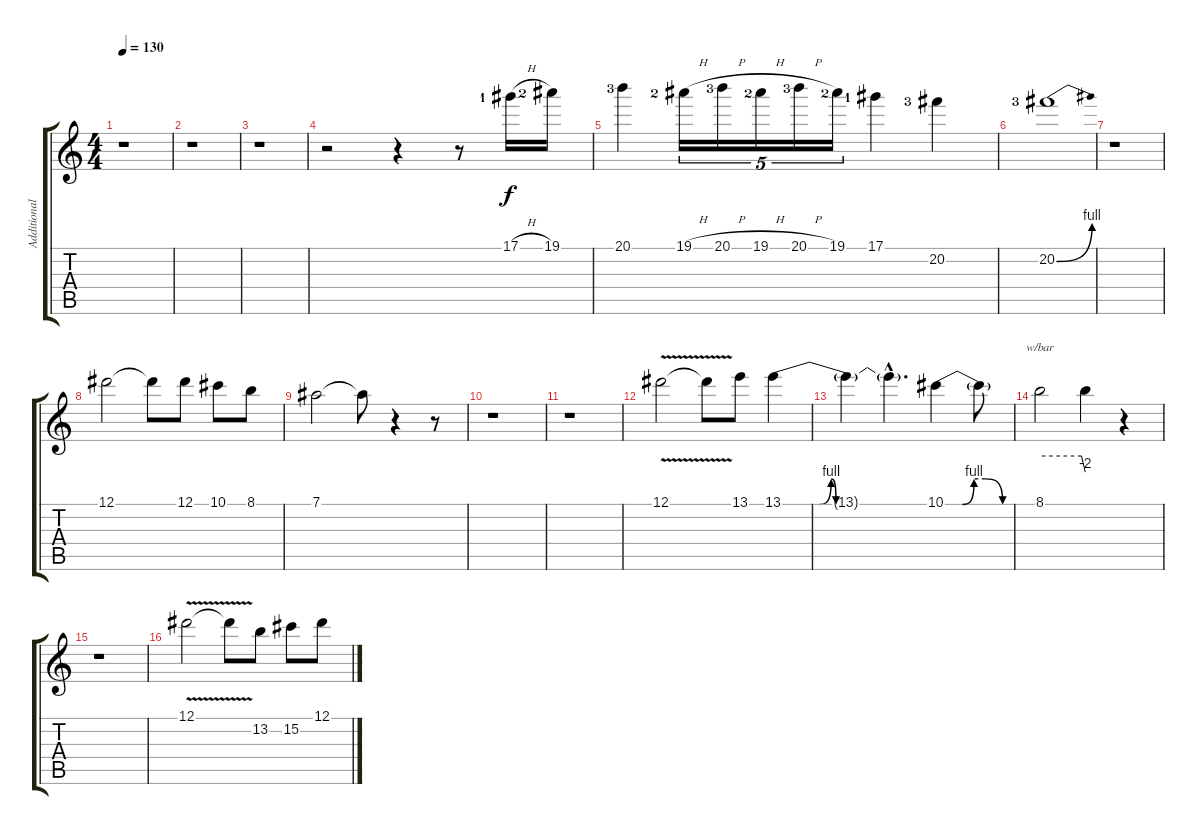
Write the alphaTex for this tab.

\track ("Additional Guitars" "Additional") {instrument overdrivenguitar}
\staff {score tabs}
\tuning (Eb4 Bb3 Gb3 Db3 Ab2 Eb2) {hide}
\ts (4 4)
\tempo 130
\clef g2
\ks c
r.1{dy f} |
r.1 |
r.1 |
r.2{volume 13} r.4 r.8 17.1{h lf 2}.16 19.1{lf 3}.16 |
20.1{lf 4}.4 19.1{h lf 3}.16{tu (5 4)} 20.1{h lf 4}.16{tu (5 4)} 19.1{h lf 3}.16{tu (5 4)} 20.1{h lf 4}.16{tu (5 4)} 19.1{lf 3}.16{tu (5 4)} 17.1{lf 2}.4 20.2{lf 4}.4 |
20.2{be (bend 0 0 60 4) lf 4}.1 |
r.1{volume 9} |
12.1.2 12.1{t}.8 12.1.8 10.1.8 8.1.8 |
7.1.2 7.1{t}.8 r.4 r.8 |
r.1 |
r.1 |
12.1{v}.2 12.1{t}.8 13.1.8 13.1{be (custom 0 0 15 0 20 4 22 0 25 0 30 0 45 0 60 0)}.4 |
13.1{t}.4 13.1{hac t}.4{d} 10.1{be (custom 0 0 15 0 25 4 35 4 50 0 60 0)}.4 10.1{t}.8 |
8.1.2{tbe (custom default 0 0 55 0 60 -8)} 8.1{t}.4 r.4 |
r.1 |
12.1{v}.2 12.1{t}.8 13.2.8 15.2.8 12.1.8
